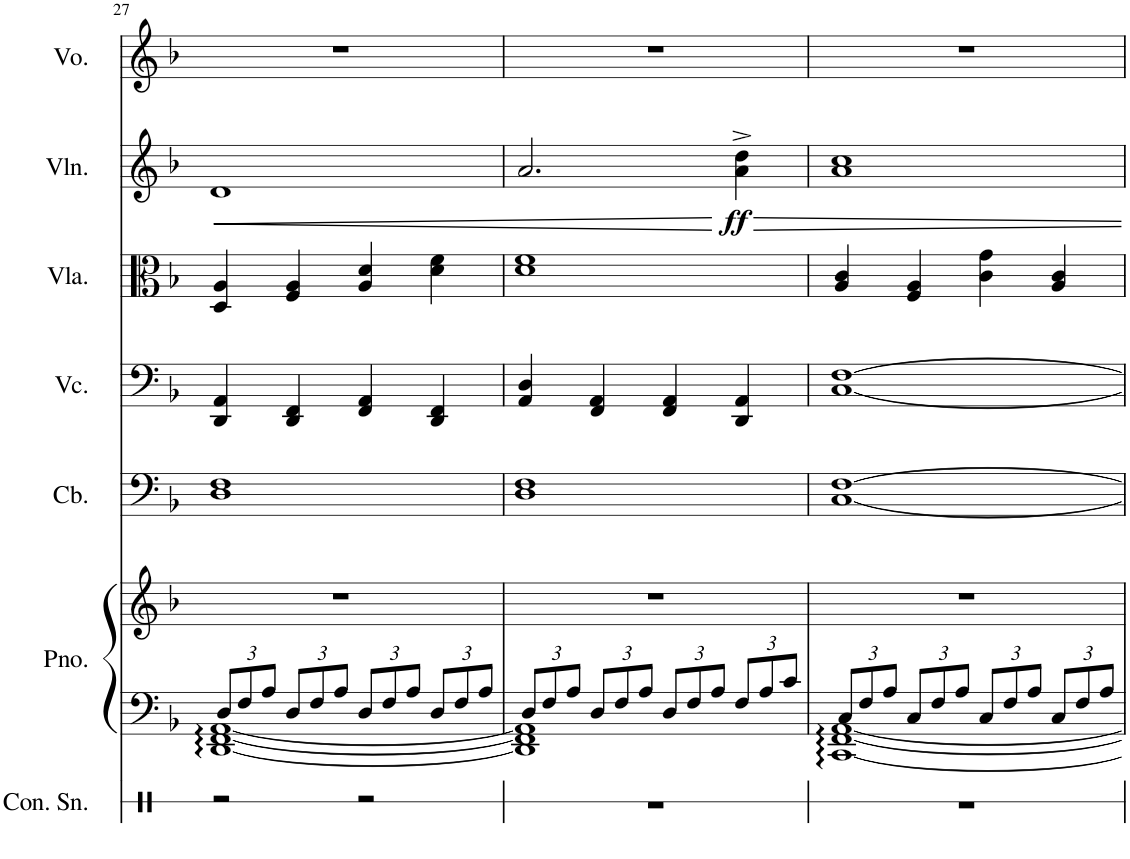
**kern	**kern	**kern	**kern	**kern	**kern	**kern	**dynam	**kern
*part7	*part6	*part6	*part5	*part4	*part3	*part2	*part2	*part1
*staff8	*staff7	*staff6	*staff5	*staff4	*staff3	*staff2	*staff2	*staff1
*I"Concert Snare Drum	*I"Piano	*	*I"Contrabass	*I"Violoncello	*I"Viola	*I"Violin	*	*I"Voice
*I'Con. Sn.	*I'Pno.	*	*I'Cb.	*I'Vc.	*I'Vla.	*I'Vln.	*	*I'Vo.
!!LO:PB:g=z
*clefX	*clefF4	*clefG2	*clefF4	*clefF4	*clefC3	*clefG2	*	*clefG2
*	*	*	*Trd7c12	*	*	*	*	*
*k[]	*k[b-]	*k[b-]	*k[b-]	*k[b-]	*k[b-]	*k[b-]	*	*k[b-]
*M4/4	*M4/4	*M4/4	*M4/4	*M4/4	*M4/4	*M4/4	*	*M4/4
=27	=27	=27	=27	=27	=27	=27	=27	=27
*	*^	*	*	*	*	*	*	*
*	*	*Xbrackettup	*	*	*	*	*	*	*
!	!	!	!	!	!	!	!	!LO:HP:b	!
2r	[<1DD [<1FF [<1AA	12D/L	1r	1D 1F	4DD/ 4AA/	4D/ 4A/	1d	<	1r
.	.	12F/	.	.	.	.	.	.	.
.	.	12A/J	.	.	.	.	.	.	.
.	.	12D/L	.	.	4DD/ 4FF/	4F/ 4A/	.	.	.
.	.	12F/	.	.	.	.	.	.	.
.	.	12A/J	.	.	.	.	.	.	.
2r	.	12D/L	.	.	4FF/ 4AA/	4A/ 4d/	.	.	.
.	.	12F/	.	.	.	.	.	.	.
.	.	12A/J	.	.	.	.	.	.	.
.	.	12D/L	.	.	4DD/ 4FF/	4d\ 4f\	.	.	.
.	.	12F/	.	.	.	.	.	.	.
.	.	12A/J	.	.	.	.	.	.	.
=28	=28	=28	=28	=28	=28	=28	=28	=28	=28
1r	1DD] 1FF] 1AA]	12D/L	1r	1D 1F	4AA/ 4D/	1d 1f	2.a/	.	1r
.	.	12F/	.	.	.	.	.	.	.
.	.	12A/J	.	.	.	.	.	.	.
.	.	12D/L	.	.	4FF/ 4AA/	.	.	.	.
.	.	12F/	.	.	.	.	.	.	.
.	.	12A/J	.	.	.	.	.	.	.
.	.	12D/L	.	.	4FF/ 4AA/	.	.	.	.
.	.	12F/	.	.	.	.	.	.	.
.	.	12A/J	.	.	.	.	.	.	.
!	!	!	!	!	!	!	!	!LO:DY:n=1:b	!
.	.	12F/L	.	.	4DD/ 4AA/	.	4a\^ 4dd\^	[ ff	.
.	.	12A/	.	.	.	.	.	.	.
.	.	12c/J	.	.	.	.	.	.	.
=29	=29	=29	=29	=29	=29	=29	=29	=29	=29
1r	[<1CC [<1FF [<1AA	12C/L	1r	[1C [1F	[1C [1F	4A/ 4c/	1a 1cc	.	1r
.	.	12F/	.	.	.	.	.	.	.
.	.	12A/J	.	.	.	.	.	.	.
.	.	12C/L	.	.	.	4F/ 4A/	.	.	.
.	.	12F/	.	.	.	.	.	.	.
.	.	12A/J	.	.	.	.	.	.	.
.	.	12C/L	.	.	.	4c\ 4g\	.	.	.
.	.	12F/	.	.	.	.	.	.	.
.	.	12A/J	.	.	.	.	.	.	.
.	.	12C/L	.	.	.	4A/ 4c/	.	.	.
.	.	12F/	.	.	.	.	.	.	.
.	.	12A/J	.	.	.	.	.	.	.
*	*v	*v	*	*	*	*	*	*	*
=	=	=	=	=	=	=	=	=
*-	*-	*-	*-	*-	*-	*-	*-	*-
